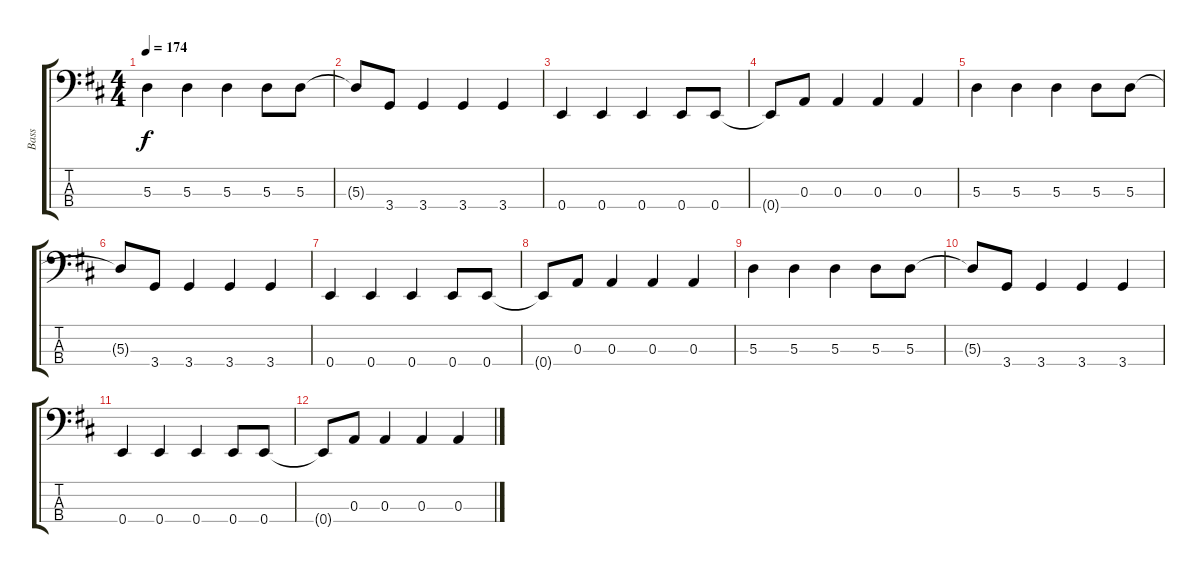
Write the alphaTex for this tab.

\track ("Bass" "Bass") {instrument electricbassfinger}
\staff {score tabs}
\tuning (G2 D2 A1 E1) {hide}
\ts (4 4)
\tempo 174
\clef f4
\ks d
5.3.4{dy f} 5.3.4 5.3.4 5.3.8 5.3.8 |
5.3{t}.8 3.4.8 3.4.4 3.4.4 3.4.4 |
0.4.4 0.4.4 0.4.4 0.4.8 0.4.8 |
0.4{t}.8 0.3.8 0.3.4 0.3.4 0.3.4 |
5.3.4 5.3.4 5.3.4 5.3.8 5.3.8 |
5.3{t}.8 3.4.8 3.4.4 3.4.4 3.4.4 |
0.4.4 0.4.4 0.4.4 0.4.8 0.4.8 |
0.4{t}.8 0.3.8 0.3.4 0.3.4 0.3.4 |
5.3.4 5.3.4 5.3.4 5.3.8 5.3.8 |
5.3{t}.8 3.4.8 3.4.4 3.4.4 3.4.4 |
0.4.4 0.4.4 0.4.4 0.4.8 0.4.8 |
0.4{t}.8 0.3.8 0.3.4 0.3.4 0.3.4
